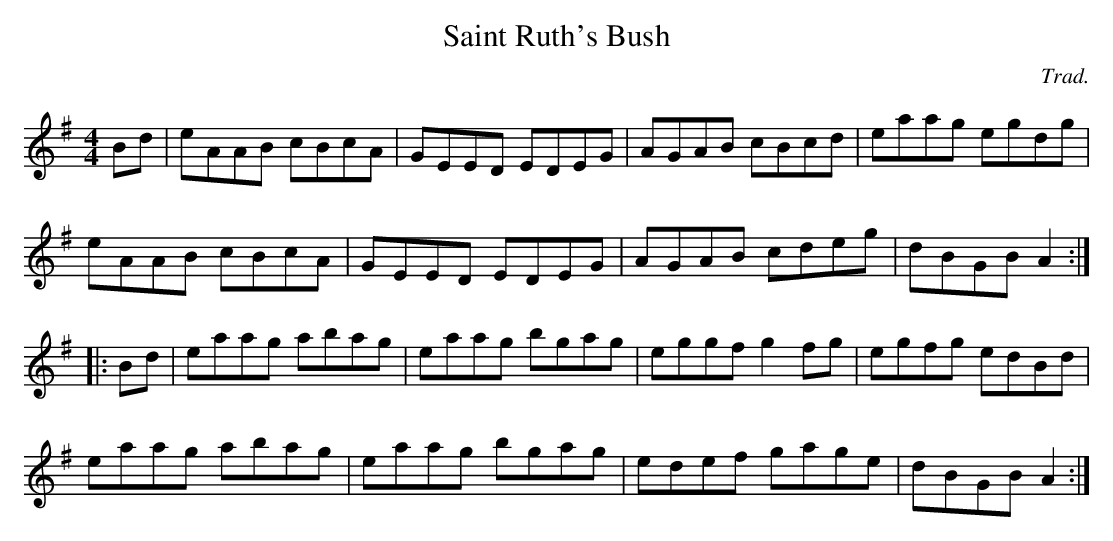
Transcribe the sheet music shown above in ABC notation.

X:1
T:Saint Ruth's Bush
C:Trad.
M:4/4
L:1/8
K:G
 Bd|eAAB cBcA|GEED EDEG|AGAB cBcd|eaag egdg|
 eAAB cBcA|GEED EDEG|AGAB cdeg|dBGB A2:|
 |:Bd|eaag abag|eaag bgag|eggf g2 fg|egfg edBd|
 eaag abag|eaag bgag|edef gage|dBGB A2:|
